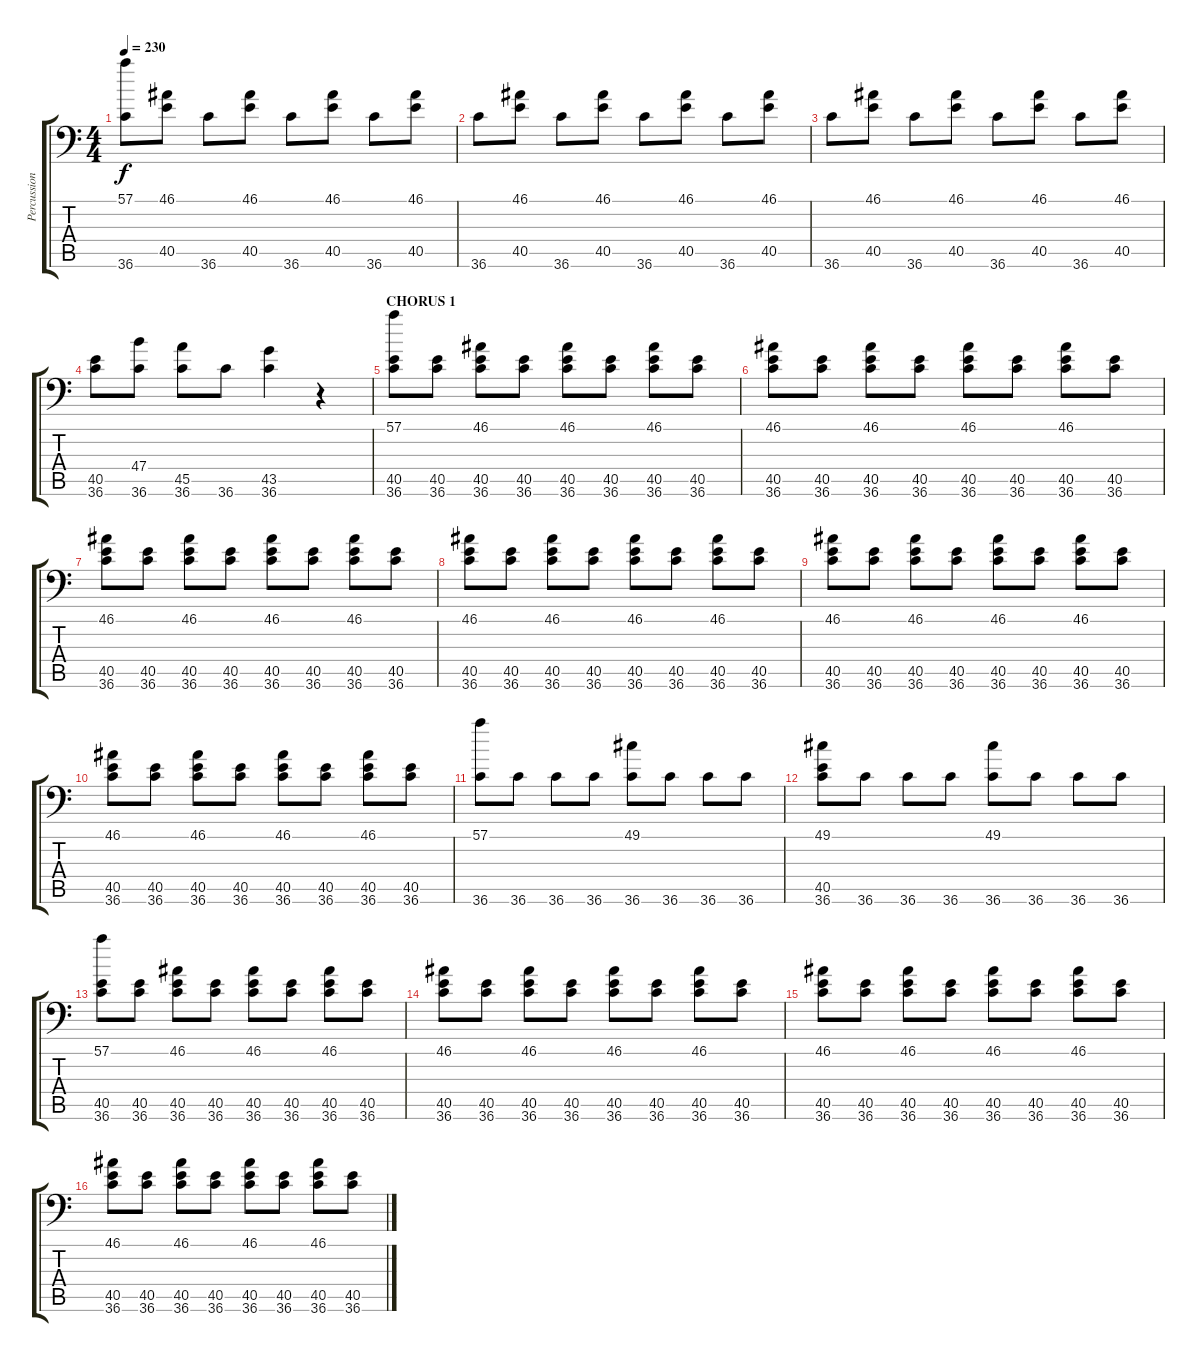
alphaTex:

\track ("Percussion" "Percussion") {instrument acousticgrandpiano}
\staff {score tabs}
\tuning (C-1 C-1 C-1 C-1 C-1 C-1) {hide}
\ts (4 4)
\tempo 230
\clef f4
\ks c
(57.1 36.6).8{dy f} (46.1 40.5).8 36.6.8 (46.1 40.5).8 36.6.8 (46.1 40.5).8 36.6.8 (46.1 40.5).8 |
36.6.8 (46.1 40.5).8 36.6.8 (46.1 40.5).8 36.6.8 (46.1 40.5).8 36.6.8 (46.1 40.5).8 |
36.6.8 (46.1 40.5).8 36.6.8 (46.1 40.5).8 36.6.8 (46.1 40.5).8 36.6.8 (46.1 40.5).8 |
(40.5 36.6).8 (47.4 36.6).8 (45.5 36.6).8 36.6.8 (43.5 36.6).4 r.4 |
\section ("" "CHORUS 1")
(57.1 40.5 36.6).8 (40.5 36.6).8 (46.1 40.5 36.6).8 (40.5 36.6).8 (46.1 40.5 36.6).8 (40.5 36.6).8 (46.1 40.5 36.6).8 (40.5 36.6).8 |
(46.1 40.5 36.6).8 (40.5 36.6).8 (46.1 40.5 36.6).8 (40.5 36.6).8 (46.1 40.5 36.6).8 (40.5 36.6).8 (46.1 40.5 36.6).8 (40.5 36.6).8 |
(46.1 40.5 36.6).8 (40.5 36.6).8 (46.1 40.5 36.6).8 (40.5 36.6).8 (46.1 40.5 36.6).8 (40.5 36.6).8 (46.1 40.5 36.6).8 (40.5 36.6).8 |
(46.1 40.5 36.6).8 (40.5 36.6).8 (46.1 40.5 36.6).8 (40.5 36.6).8 (46.1 40.5 36.6).8 (40.5 36.6).8 (46.1 40.5 36.6).8 (40.5 36.6).8 |
(46.1 40.5 36.6).8 (40.5 36.6).8 (46.1 40.5 36.6).8 (40.5 36.6).8 (46.1 40.5 36.6).8 (40.5 36.6).8 (46.1 40.5 36.6).8 (40.5 36.6).8 |
(46.1 40.5 36.6).8 (40.5 36.6).8 (46.1 40.5 36.6).8 (40.5 36.6).8 (46.1 40.5 36.6).8 (40.5 36.6).8 (46.1 40.5 36.6).8 (40.5 36.6).8 |
(57.1 36.6).8 36.6.8 36.6.8 36.6.8 (49.1 36.6).8 36.6.8 36.6.8 36.6.8 |
(49.1 40.5 36.6).8 36.6.8 36.6.8 36.6.8 (49.1 36.6).8 36.6.8 36.6.8 36.6.8 |
(57.1 40.5 36.6).8 (40.5 36.6).8 (46.1 40.5 36.6).8 (40.5 36.6).8 (46.1 40.5 36.6).8 (40.5 36.6).8 (46.1 40.5 36.6).8 (40.5 36.6).8 |
(46.1 40.5 36.6).8 (40.5 36.6).8 (46.1 40.5 36.6).8 (40.5 36.6).8 (46.1 40.5 36.6).8 (40.5 36.6).8 (46.1 40.5 36.6).8 (40.5 36.6).8 |
(46.1 40.5 36.6).8 (40.5 36.6).8 (46.1 40.5 36.6).8 (40.5 36.6).8 (46.1 40.5 36.6).8 (40.5 36.6).8 (46.1 40.5 36.6).8 (40.5 36.6).8 |
(46.1 40.5 36.6).8 (40.5 36.6).8 (46.1 40.5 36.6).8 (40.5 36.6).8 (46.1 40.5 36.6).8 (40.5 36.6).8 (46.1 40.5 36.6).8 (40.5 36.6).8
